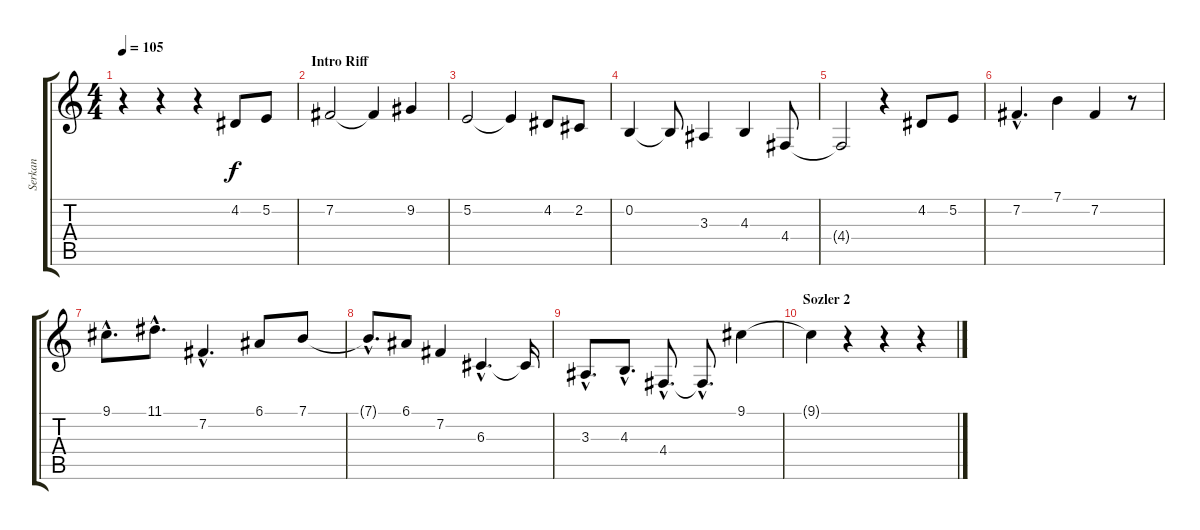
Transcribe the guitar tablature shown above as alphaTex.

\track ("Serkan" "Serkan") {instrument brightacousticpiano}
\staff {score tabs}
\tuning (E4 B3 G3 D3 A2 E2) {hide}
\ts (4 4)
\tempo 105
\clef g2
\ks c
r.4{dy f} r.4 r.4 4.2.8 5.2.8 |
\section ("" "Intro Riff")
7.2.2 7.2{t}.4 9.2.4 |
5.2.2 5.2{t}.4 4.2.8 2.2.8 |
0.2.4 0.2{t}.8 3.3.4 4.3.4 4.4.8 |
4.4{t}.2 r.4 4.2.8 5.2.8 |
7.2{hac}.4{d} 7.1.4 7.2.4 r.8 |
9.1{hac}.8{d} 11.1{hac}.8{d} 7.2{hac}.4{d} 6.1.8 7.1.8 |
7.1{hac t}.8{d} 6.1.8 7.2.4 6.3{hac}.4{d} 6.3{t}.16 |
3.3{hac}.8{d} 4.3{hac}.8{d} 4.4{hac}.8{d} 4.4{hac t}.8{d} 9.1.4 |
\section ("" "Sozler 2")
9.1{t}.4 r.4 r.4 r.4
